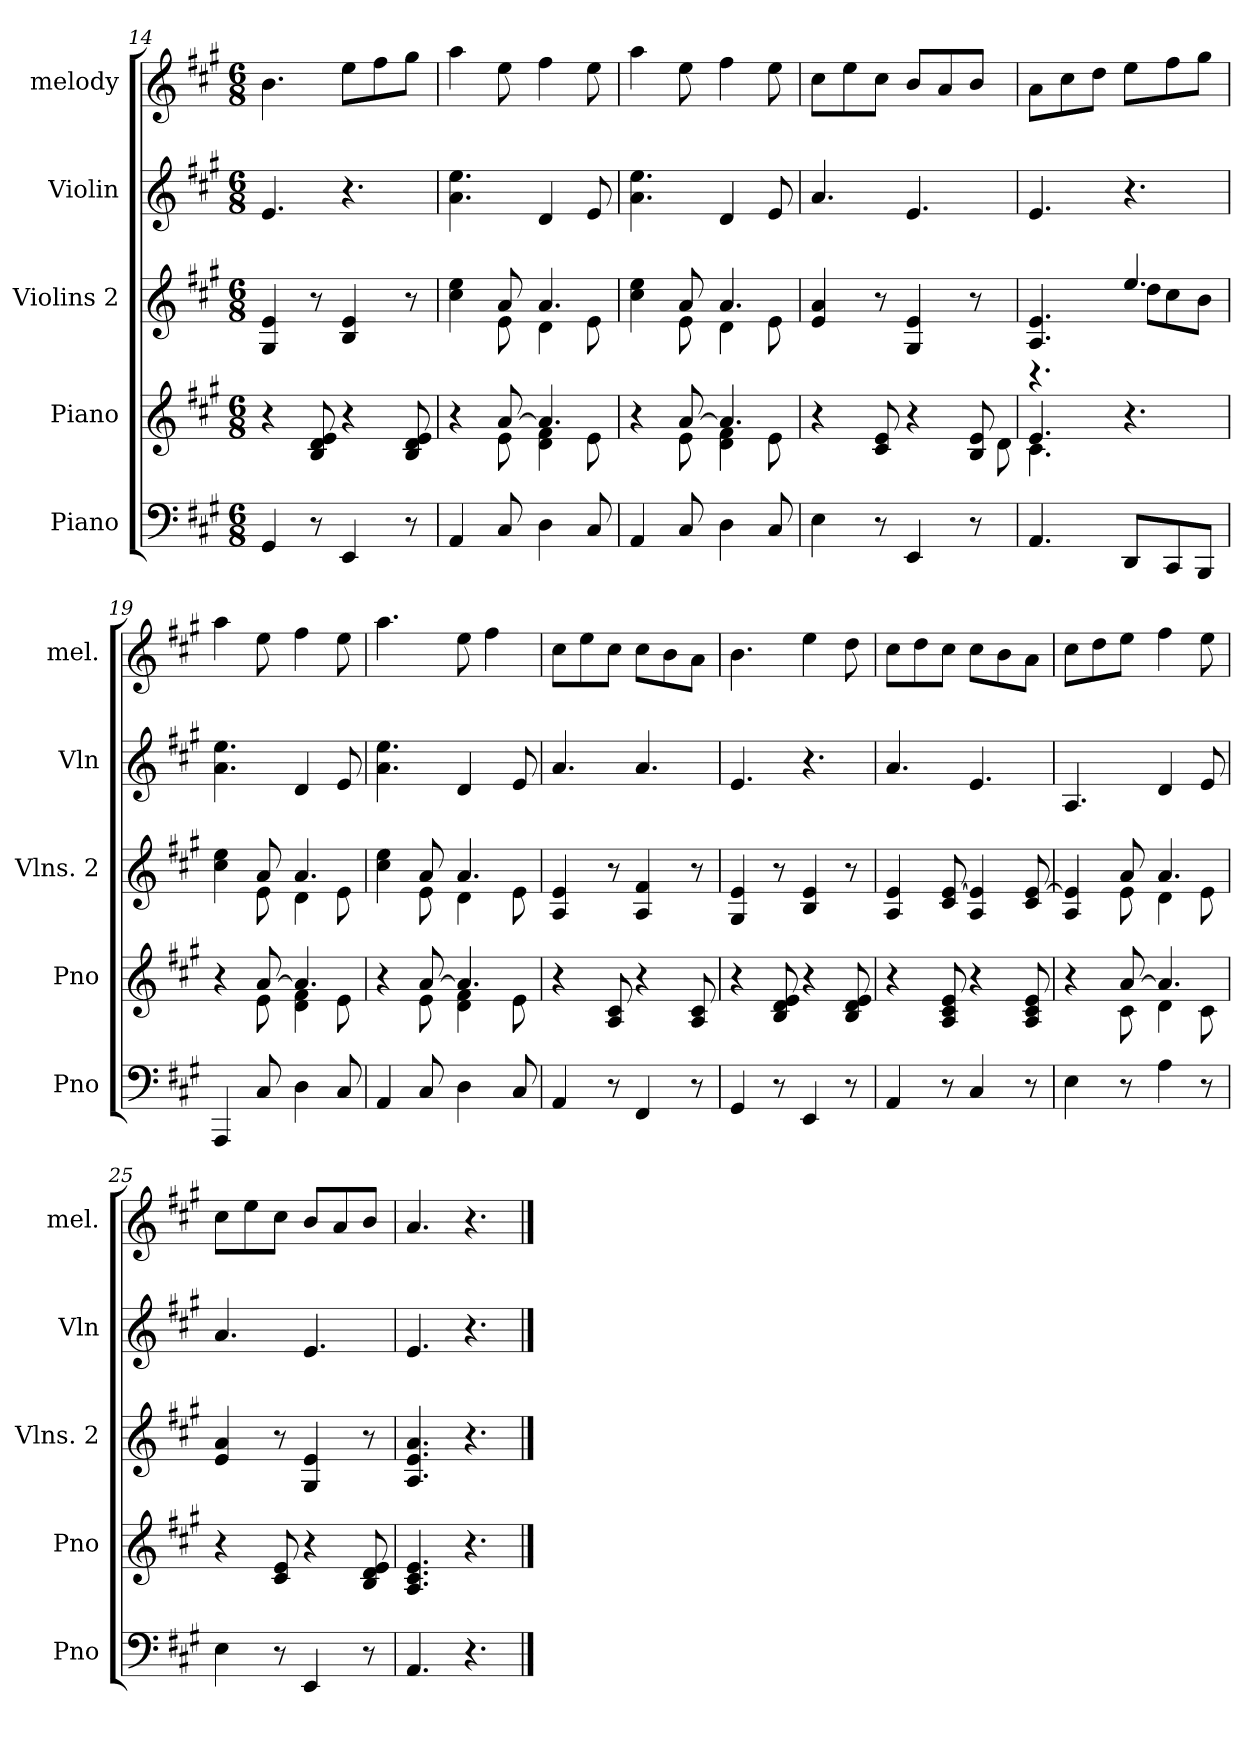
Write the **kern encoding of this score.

**kern	**kern	**kern	**kern	**kern
*part5	*part4	*part3	*part2	*part1
*staff5	*staff4	*staff3	*staff2	*staff1
*I"Piano	*I"Piano	*I"Violins 2	*I"Violin	*I"melody
*I'Pno	*I'Pno	*I'Vlns. 2	*I'Vln	*I'mel.
*clefF4	*clefG2	*clefG2	*clefG2	*clefG2
*k[f#c#g#]	*k[f#c#g#]	*k[f#c#g#]	*k[f#c#g#]	*k[f#c#g#]
*M6/8	*M6/8	*M6/8	*M6/8	*M6/8
=14	=14	=14	=14	=14
4GG#/	4r	4G#/ 4e/	4.e/	4.b\
8r	8B/ 8d/ 8e/	8r	.	.
4EE/	4r	4B/ 4e/	4.r	8ee\L
.	.	.	.	8ff#\
8r	8B/ 8d/ 8e/	8r	.	8gg#\J
=15	=15	=15	=15	=15
*	*^	*^	*	*
4AA/	4r	4ryy	4ryy	4cc#\ 4ee\	4.a\ 4.ee\	4aa\
8C#/	[8a/	8e\	8a/	8e\	.	8ee\
4D\	4.a/]	4d\ 4f#\	4.a/	4d\	4d/	4ff#\
8C#/	.	8e\	.	8e\	8e/	8ee\
!!LO:LB:g=z
=16	=16	=16	=16	=16	=16	=16
4AA/	4r	4ryy	4ryy	4cc#\ 4ee\	4.a\ 4.ee\	4aa\
8C#/	[8a/	8e\	8a/	8e\	.	8ee\
4D\	4.a/]	4d\ 4f#\	4.a/	4d\	4d/	4ff#\
8C#/	.	8e\	.	8e\	8e/	8ee\
*	*	*	*v	*v	*	*
=17	=17	=17	=17	=17	=17
4E\	4r	8ryy	4e/ 4a/	4.a/	8cc#\L
*	*v	*v	*	*	*
.	.	.	.	8ee\
8r	8c#/ 8e/	8r	.	8cc#\J
4EE/	4r	4G#/ 4e/	4.e/	8b/L
.	.	.	.	8a/
*	*^	*	*	*
8r	8B/ 8e/	8d\	8r	.	8b/J
=18	=18	=18	=18	=18	=18
*	*	*	*^	*	*
4.AA/	4.e/	4.c#\	4.A/ 4.e/	4.r	4.e/	8a\L
.	.	.	.	.	.	8cc#\
.	.	.	.	.	.	8dd\J
8DD/L	4.r	4.ryy	4.ee/	8dd\L	4.r	8ee\L
8CC#/	.	.	.	8cc#\	.	8ff#\
8BBB/J	.	.	.	8b\J	.	8gg#\J
=19	=19	=19	=19	=19	=19	=19
4AAA/	4r	4ryy	4ryy	4cc#\ 4ee\	4.a\ 4.ee\	4aa\
8C#/	[8a/	8e\	8a/	8e\	.	8ee\
4D\	4.a/]	4d\ 4f#\	4.a/	4d\	4d/	4ff#\
8C#/	.	8e\	.	8e\	8e/	8ee\
=20	=20	=20	=20	=20	=20	=20
4AA/	4r	4ryy	4ryy	4cc#\ 4ee\	4.a\ 4.ee\	4.aa\
8C#/	[8a/	8e\	8a/	8e\	.	.
4D\	4.a/]	4d\ 4f#\	4.a/	4d\	4d/	8ee\
.	.	.	.	.	.	4ff#\
8C#/	.	8e\	.	8e\	8e/	.
*	*v	*v	*	*	*	*
*	*	*v	*v	*	*
!!LO:PB:g=z
=21	=21	=21	=21	=21
4AA/	4r	4A/ 4e/	4.a/	8cc#\L
.	.	.	.	8ee\
8r	8A/ 8c#/	8r	.	8cc#\J
4FF#/	4r	4A/ 4f#/	4.a/	8cc#\L
.	.	.	.	8b\
8r	8A/ 8c#/	8r	.	8a\J
=22	=22	=22	=22	=22
4GG#/	4r	4G#/ 4e/	4.e/	4.b\
8r	8B/ 8d/ 8e/	8r	.	.
4EE/	4r	4B/ 4e/	4.r	4ee\
8r	8B/ 8d/ 8e/	8r	.	8dd\
=23	=23	=23	=23	=23
4AA/	4r	4A/ 4e/	4.a/	8cc#\L
.	.	.	.	8dd\
8r	8A/ 8c#/ 8e/	8c#/ [8e/	.	8cc#\J
4C#/	4r	4A/ 4e/]	4.e/	8cc#\L
.	.	.	.	8b\
8r	8A/ 8c#/ 8e/	8c#/ [8e/	.	8a\J
=24	=24	=24	=24	=24
*	*^	*^	*	*
4E\	4r	4ryy	4A/ 4e/]	4ryy	4.A/	8cc#\L
.	.	.	.	.	.	8dd\
8r	[8a/	8c#\	8a/	8e\	.	8ee\J
4A\	4.a/]	4d\	4.a/	4d\	4d/	4ff#\
8r	.	8c#\	.	8e\	8e/	8ee\
*	*v	*v	*	*	*	*
*	*	*v	*v	*	*
=25	=25	=25	=25	=25
4E\	4r	4e/ 4a/	4.a/	8cc#\L
.	.	.	.	8ee\
8r	8c#/ 8e/	8r	.	8cc#\J
4EE/	4r	4G#/ 4e/	4.e/	8b/L
.	.	.	.	8a/
8r	8B/ 8d/ 8e/	8r	.	8b/J
!!LO:LB:g=z
=26	=26	=26	=26	=26
4.AA/	4.A/ 4.c#/ 4.e/	4.A/ 4.e/ 4.a/	4.e/	4.a/
4.r	4.r	4.r	4.r	4.r
==	==	==	==	==
*-	*-	*-	*-	*-
